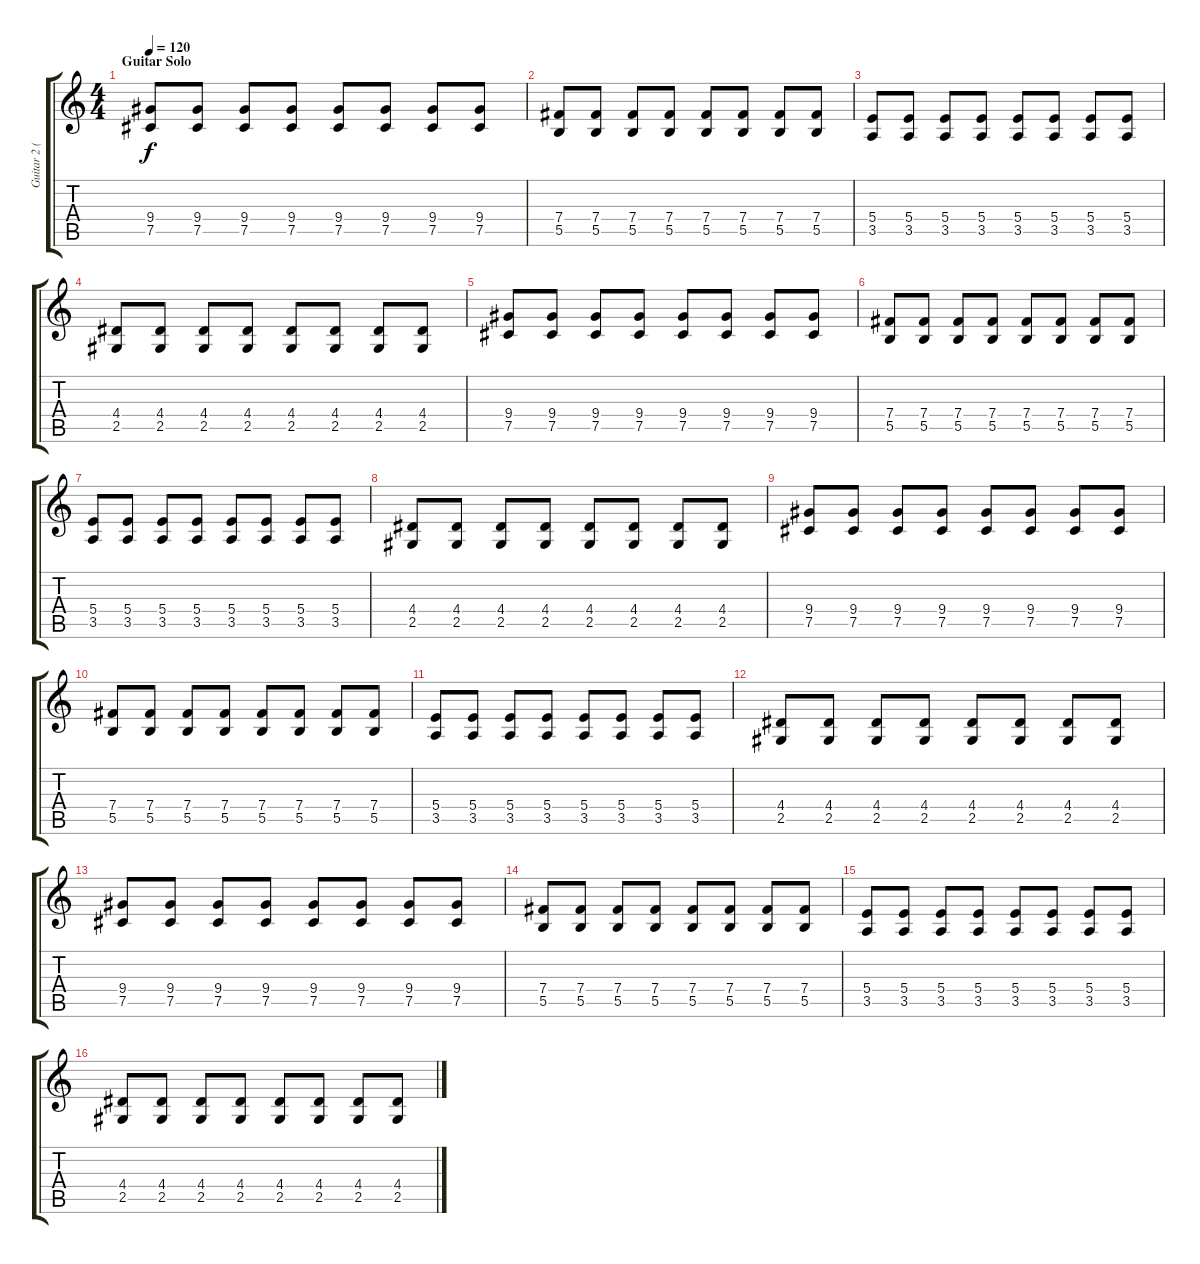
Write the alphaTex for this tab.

\track ("Guitar 2 (P.Mueller)" "Guitar 2 (") {instrument distortionguitar}
\staff {score tabs}
\tuning (Db4 Ab3 E3 B2 Gb2 B1) {hide}
\ts (4 4)
\section ("" "Guitar Solo")
\tempo 120
\clef g2
\ks c
(9.4 7.5).8{dy f balance 8} (9.4 7.5).8 (9.4 7.5).8 (9.4 7.5).8 (9.4 7.5).8 (9.4 7.5).8 (9.4 7.5).8 (9.4 7.5).8 |
(7.4 5.5).8 (7.4 5.5).8 (7.4 5.5).8 (7.4 5.5).8 (7.4 5.5).8 (7.4 5.5).8 (7.4 5.5).8 (7.4 5.5).8 |
(5.4 3.5).8 (5.4 3.5).8 (5.4 3.5).8 (5.4 3.5).8 (5.4 3.5).8 (5.4 3.5).8 (5.4 3.5).8 (5.4 3.5).8 |
(4.4 2.5).8 (4.4 2.5).8 (4.4 2.5).8 (4.4 2.5).8 (4.4 2.5).8 (4.4 2.5).8 (4.4 2.5).8 (4.4 2.5).8 |
(9.4 7.5).8 (9.4 7.5).8 (9.4 7.5).8 (9.4 7.5).8 (9.4 7.5).8 (9.4 7.5).8 (9.4 7.5).8 (9.4 7.5).8 |
(7.4 5.5).8 (7.4 5.5).8 (7.4 5.5).8 (7.4 5.5).8 (7.4 5.5).8 (7.4 5.5).8 (7.4 5.5).8 (7.4 5.5).8 |
(5.4 3.5).8 (5.4 3.5).8 (5.4 3.5).8 (5.4 3.5).8 (5.4 3.5).8 (5.4 3.5).8 (5.4 3.5).8 (5.4 3.5).8 |
(4.4 2.5).8 (4.4 2.5).8 (4.4 2.5).8 (4.4 2.5).8 (4.4 2.5).8 (4.4 2.5).8 (4.4 2.5).8 (4.4 2.5).8 |
(9.4 7.5).8{balance 8} (9.4 7.5).8 (9.4 7.5).8 (9.4 7.5).8 (9.4 7.5).8 (9.4 7.5).8 (9.4 7.5).8 (9.4 7.5).8 |
(7.4 5.5).8 (7.4 5.5).8 (7.4 5.5).8 (7.4 5.5).8 (7.4 5.5).8 (7.4 5.5).8 (7.4 5.5).8 (7.4 5.5).8 |
(5.4 3.5).8 (5.4 3.5).8 (5.4 3.5).8 (5.4 3.5).8 (5.4 3.5).8 (5.4 3.5).8 (5.4 3.5).8 (5.4 3.5).8 |
(4.4 2.5).8 (4.4 2.5).8 (4.4 2.5).8 (4.4 2.5).8 (4.4 2.5).8 (4.4 2.5).8 (4.4 2.5).8 (4.4 2.5).8 |
(9.4 7.5).8 (9.4 7.5).8 (9.4 7.5).8 (9.4 7.5).8 (9.4 7.5).8 (9.4 7.5).8 (9.4 7.5).8 (9.4 7.5).8 |
(7.4 5.5).8 (7.4 5.5).8 (7.4 5.5).8 (7.4 5.5).8 (7.4 5.5).8 (7.4 5.5).8 (7.4 5.5).8 (7.4 5.5).8 |
(5.4 3.5).8 (5.4 3.5).8 (5.4 3.5).8 (5.4 3.5).8 (5.4 3.5).8 (5.4 3.5).8 (5.4 3.5).8 (5.4 3.5).8 |
(4.4 2.5).8 (4.4 2.5).8 (4.4 2.5).8 (4.4 2.5).8 (4.4 2.5).8 (4.4 2.5).8 (4.4 2.5).8 (4.4 2.5).8
